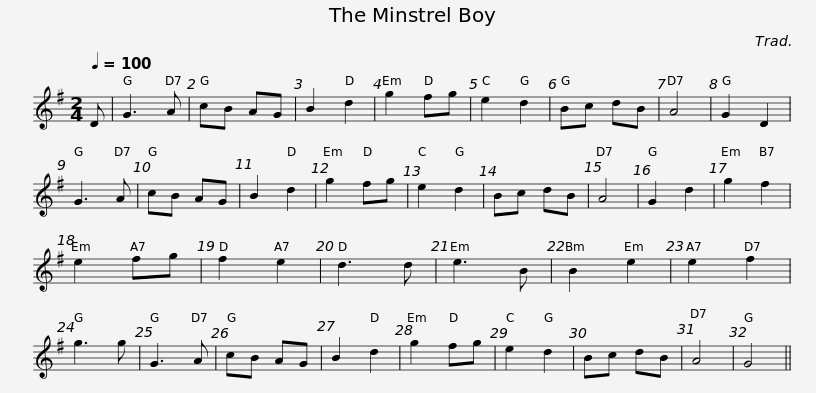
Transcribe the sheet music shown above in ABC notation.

X:1
L:1/8
Q:1/4=100
M:2/4
I:linebreak $
K:G
V:1 treble
V:1
 D | G3 A | cB AG | B2 d2 | g2 fg | %5
 e2 d2 | Bc dB | A4 | G2 D2 | G3 A | %10
 cB AG | B2 d2 | g2 fg |$ e2 d2 | Bc dB | %15
 A4 | G2 d2 | g2 f2 | e2 fg | f2 e2 | %20
 d3 d | e3 B | B2 e2 | e2 f2 | g3 g | %25
 G3 A |$ cB AG | B2 d2 | g2 fg | e2 d2 | %30
 Bc dB | A4 | G4 || %33
